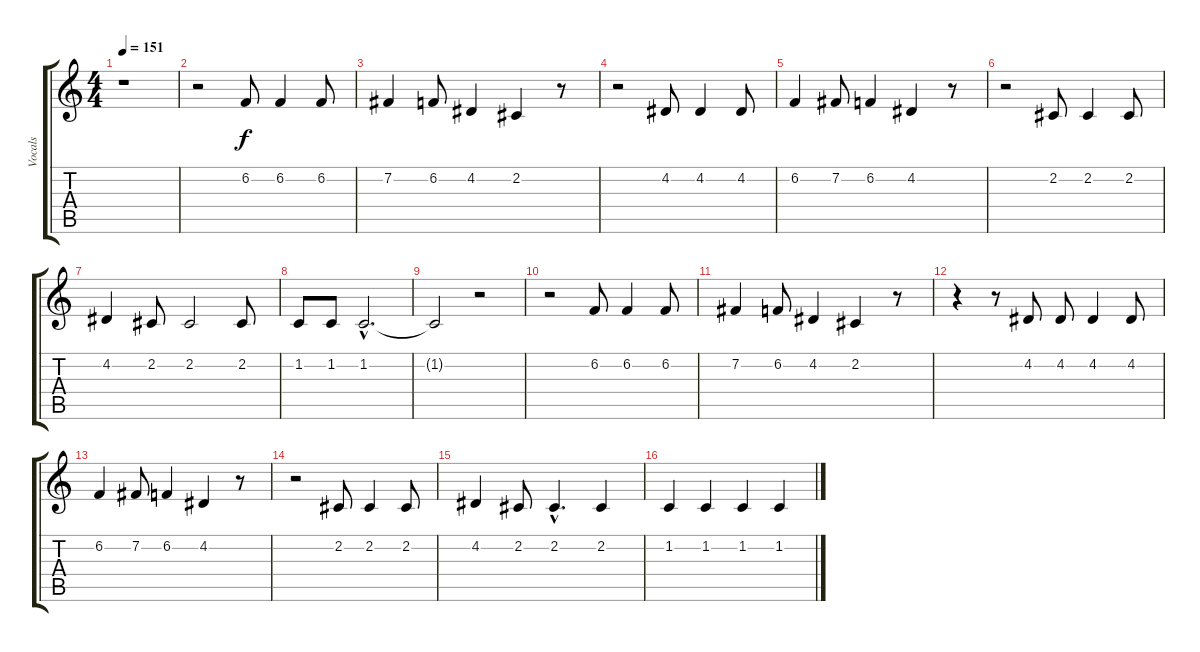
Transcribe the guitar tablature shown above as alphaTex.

\track ("Vocals" "Vocals") {instrument lead2sawtooth}
\staff {score tabs}
\tuning (E4 B3 G3 D3 A2 E2) {hide}
\ts (4 4)
\tempo 151
\clef g2
\ks c
r.1{dy f instrument lead2sawtooth} |
r.2 6.2.8 6.2.4 6.2.8 |
7.2.4 6.2.8 4.2.4 2.2.4 r.8 |
r.2 4.2.8 4.2.4 4.2.8 |
6.2.4 7.2.8 6.2.4 4.2.4 r.8 |
r.2 2.2.8 2.2.4 2.2.8 |
4.2.4 2.2.8 2.2.2 2.2.8 |
1.2.8 1.2.8 1.2{hac}.2{d} |
1.2{t}.2 r.2 |
\section ("" "")
r.2 6.2.8 6.2.4 6.2.8 |
7.2.4 6.2.8 4.2.4 2.2.4 r.8 |
r.4 r.8 4.2.8 4.2.8 4.2.4 4.2.8 |
6.2.4 7.2.8 6.2.4 4.2.4 r.8 |
r.2 2.2.8 2.2.4 2.2.8 |
4.2.4 2.2.8 2.2{hac}.4{d} 2.2.4 |
1.2.4 1.2.4 1.2.4 1.2.4
